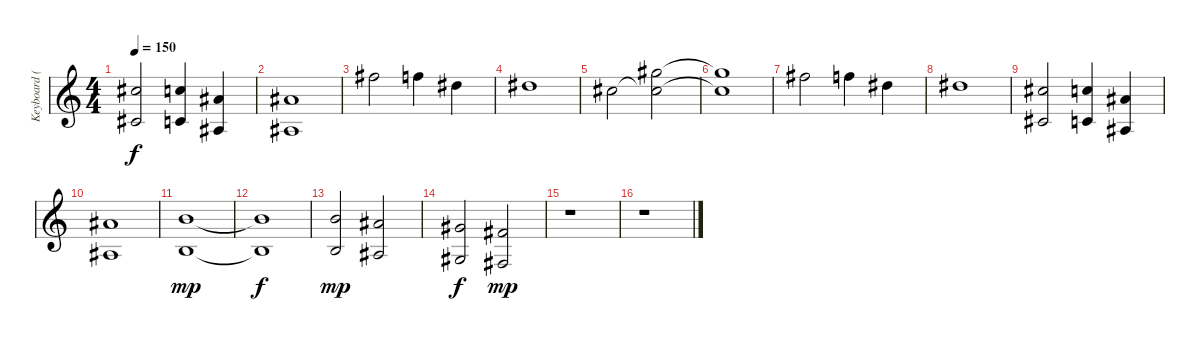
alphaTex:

\track ("Keyboard (Andy C) and Chorus" "Keyboard (") {instrument stringensemble1}
\staff {score}
\tuning (Eb4 Bb3 Gb3 Db3 Ab2 Eb2) {hide}
\ts (4 4)
\tempo 150
\clef g2
\ks c
(10.1 7.3).2{dy f} (9.1 6.3).4 (7.1 4.3).4 |
(7.1 4.3).1 |
15.1.2 14.1.4 12.1.4 |
12.1.1 |
10.1.2 (10.1{t} 22.2).2 |
(10.1{t} 22.2{t}).1 |
15.1.2 14.1.4 12.1.4 |
12.1.1 |
(10.1 7.3).2 (9.1 6.3).4 (7.1 4.3).4 |
(7.1 4.3).1 |
(13.2 10.4).1{dy mp instrument choiraahs} |
(13.2{t} 10.4{t}).1{dy f} |
(13.2 10.4).2{dy mp} (12.2 9.4).2 |
(10.2 7.4).2{dy f} (8.2 5.4).2{dy mp} |
r.1{volume 10 instrument stringensemble1} |
r.1
